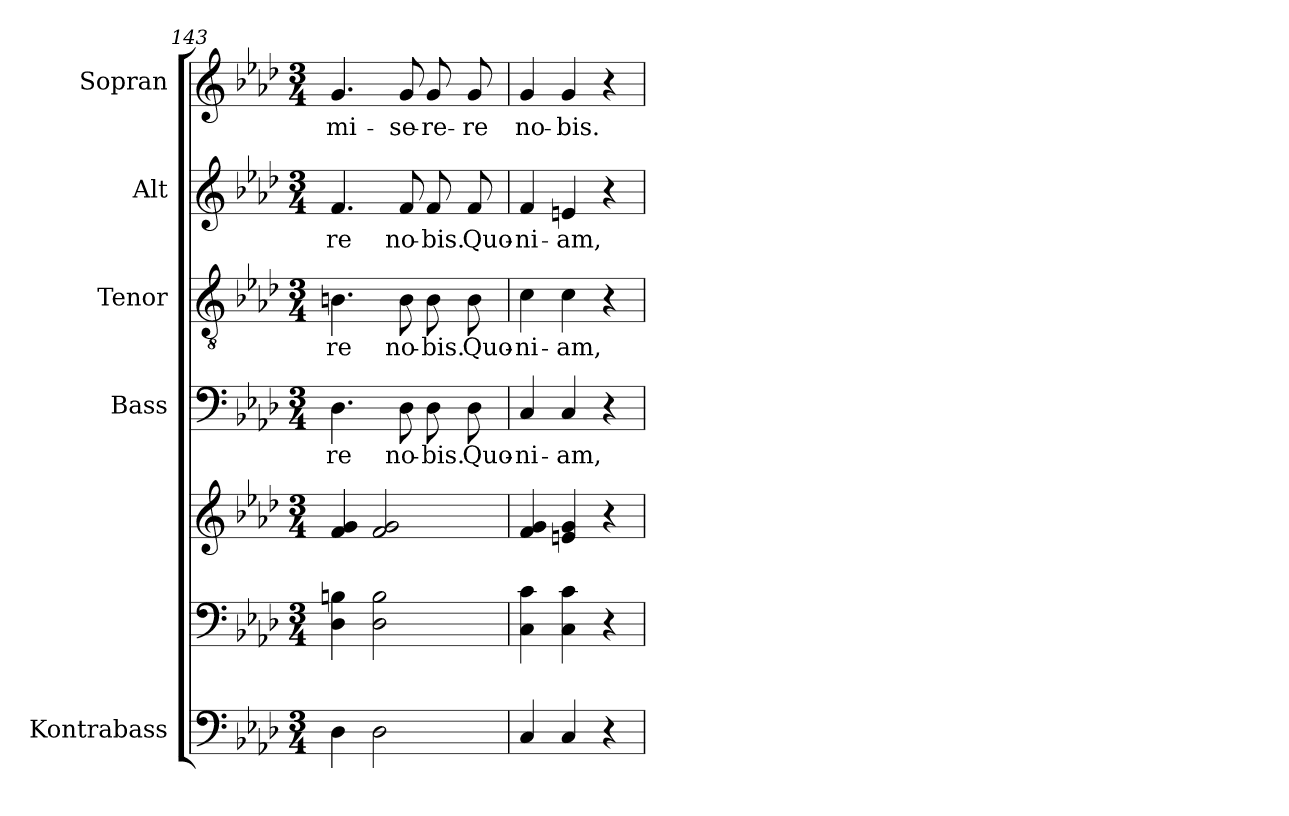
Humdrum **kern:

**kern	**kern	**kern	**kern	**text	**kern	**text	**kern	**text	**kern	**text
*part6	*part5	*part5	*part4	*part4	*part3	*part3	*part2	*part2	*part1	*part1
*staff7	*staff6	*staff5	*staff4	*staff4	*staff3	*staff3	*staff2	*staff2	*staff1	*staff1
*I"Kontrabass	*	*	*I"Bass	*	*I"Tenor	*	*I"Alt	*	*I"Sopran	*
*I'Kb.	*	*	*I'B.	*	*I'T.	*	*I'A.	*	*I'S.	*
!!LO:PB:g=z
*clefF4	*clefF4	*clefG2	*clefF4	*	*clefGv2	*	*clefG2	*	*clefG2	*
*ITrd7c12	*	*	*	*	*	*	*	*	*	*
*k[b-e-a-d-]	*k[b-e-a-d-]	*k[b-e-a-d-]	*k[b-e-a-d-]	*	*k[b-e-a-d-]	*	*k[b-e-a-d-]	*	*k[b-e-a-d-]	*
*A-:	*A-:	*A-:	*A-:	*	*A-:	*	*A-:	*	*A-:	*
*M3/4	*M3/4	*M3/4	*M3/4	*	*M3/4	*	*M3/4	*	*M3/4	*
=143	=143	=143	=143	=143	=143	=143	=143	=143	=143	=143
!	!	!	!	!LO:LY:b	!	!LO:LY:b	!	!LO:LY:b	!	!LO:LY:b
4DD-\	4D-\ 4Bn\	4f/ 4g/	4.D-\	-re	4.Bn\	-re	4.f/	-re	4.g/	mi-
2DD-\	2D-\ 2B\	2f/ 2g/	.	.	.	.	.	.	.	.
!	!	!	!	!LO:LY:b	!	!LO:LY:b	!	!LO:LY:b	!	!LO:LY:b
.	.	.	8D-\	no-	8B\	no-	8f/	no-	8g/	-se-
!	!	!	!	!LO:LY:b	!	!LO:LY:b	!	!LO:LY:b	!	!LO:LY:b
.	.	.	8D-\	-bis.	8B\	-bis.	8f/	-bis.	8g/	-re-
!	!	!	!	!LO:LY:b	!	!LO:LY:b	!	!LO:LY:b	!	!LO:LY:b
.	.	.	8D-\	Quo-	8B\	Quo-	8f/	Quo-	8g/	-re
=144	=144	=144	=144	=144	=144	=144	=144	=144	=144	=144
!	!	!	!	!LO:LY:b	!	!LO:LY:b	!	!LO:LY:b	!	!LO:LY:b
4CC/	4C\ 4c\	4f/ 4g/	4C/	-ni-	4c\	-ni-	4f/	-ni-	4g/	no-
!	!	!	!	!LO:LY:b	!	!LO:LY:b	!	!LO:LY:b	!	!LO:LY:b
4CC/	4C\ 4c\	4en/ 4g/	4C/	-am,	4c\	-am,	4en/	-am,	4g/	-bis.
4r	4r	4r	4r	.	4r	.	4r	.	4r	.
=	=	=	=	=	=	=	=	=	=	=
*-	*-	*-	*-	*-	*-	*-	*-	*-	*-	*-
